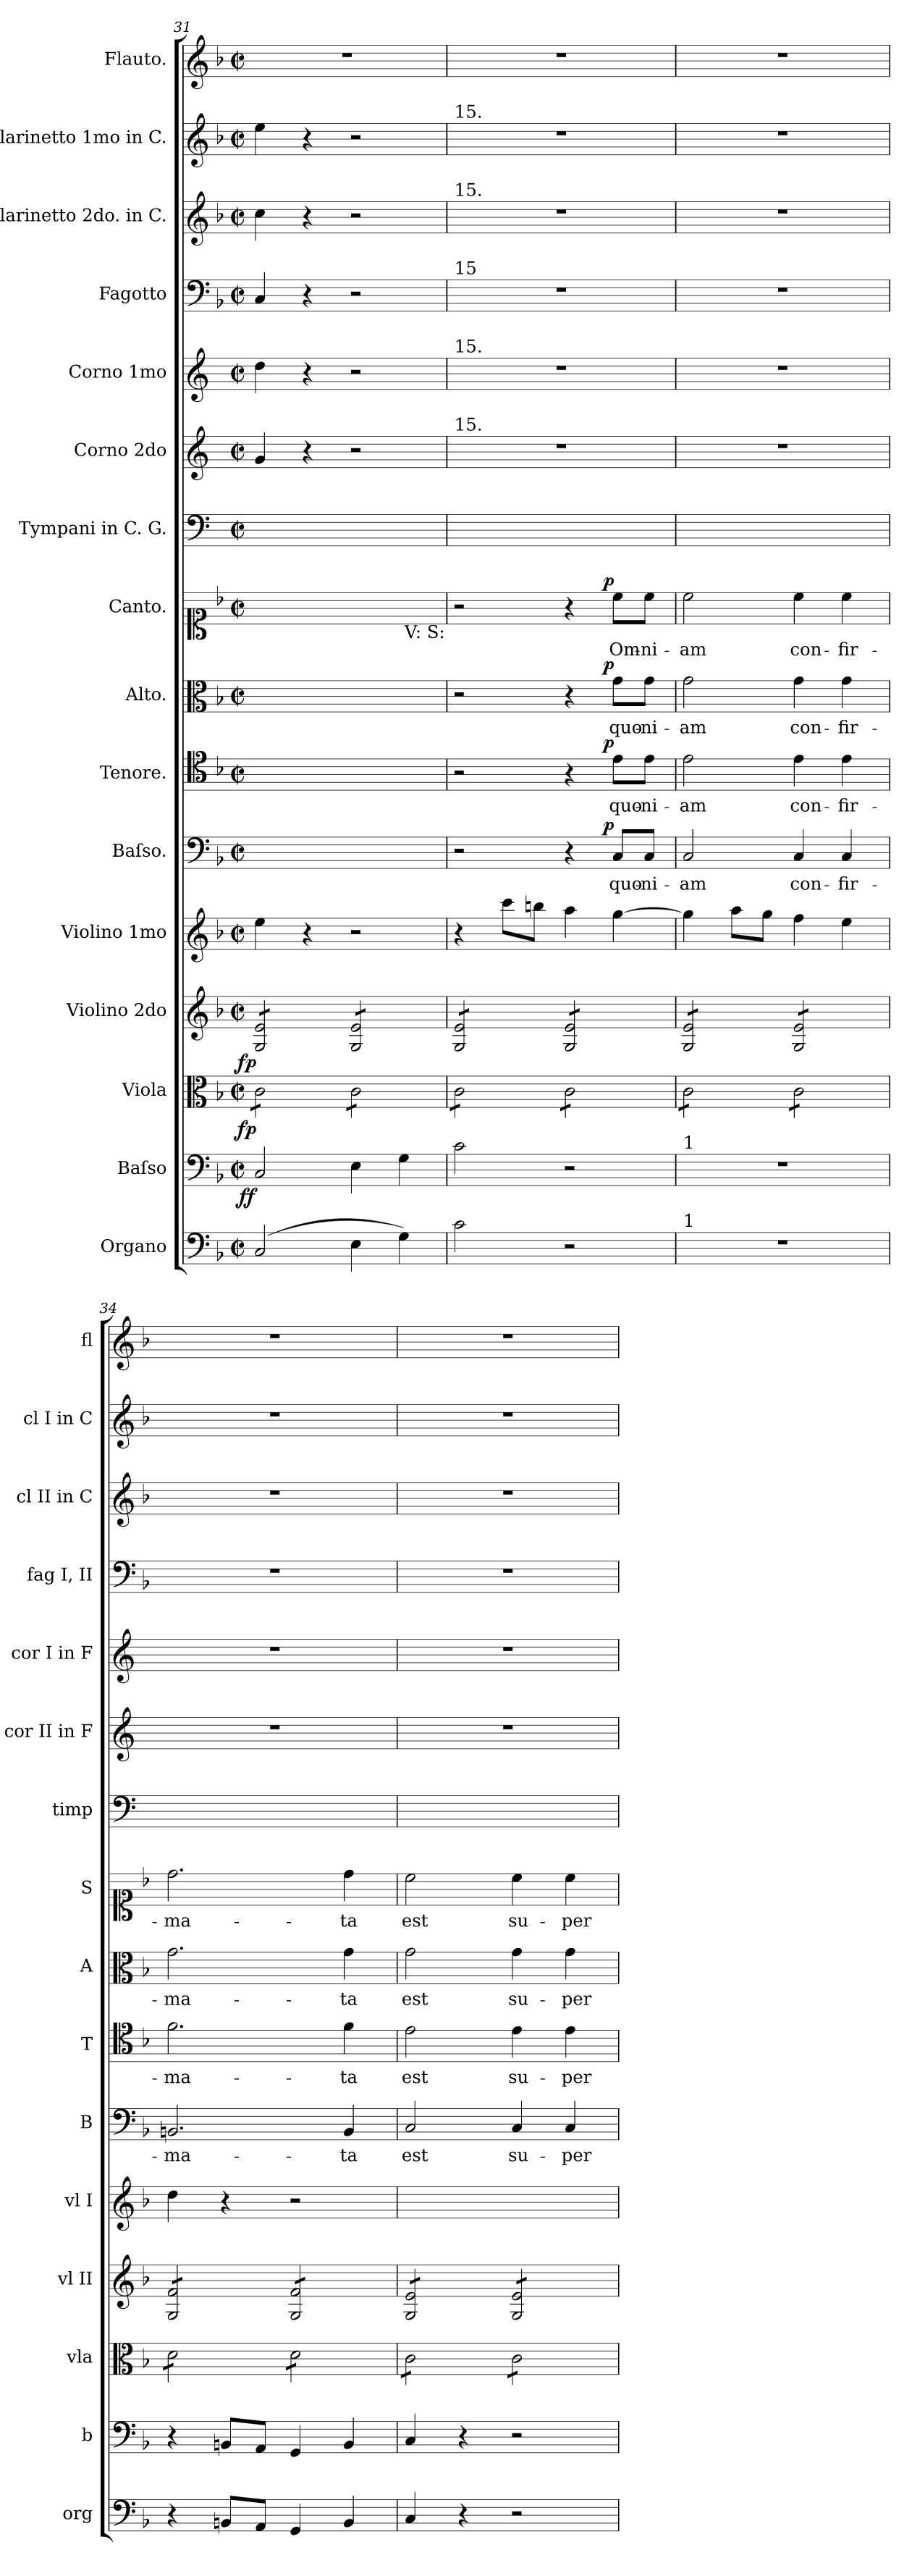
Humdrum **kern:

**kern	**kern	**dynam	**kern	**dynam	**kern	**dynam	**kern	**kern	**text	**dynam	**kern	**text	**dynam	**kern	**text	**dynam	**kern	**text	**dynam	**kern	**kern	**kern	**kern	**kern	**kern	**kern
*part16	*part15	*part15	*part14	*part14	*part13	*part13	*part12	*part11	*part11	*part11	*part10	*part10	*part10	*part9	*part9	*part9	*part8	*part8	*part8	*part7	*part6	*part5	*part4	*part3	*part2	*part1
*staff16	*staff15	*staff15	*staff14	*staff14	*staff13	*staff13	*staff12	*staff11	*staff11	*staff11	*staff10	*staff10	*staff10	*staff9	*staff9	*staff9	*staff8	*staff8	*staff8	*staff7	*staff6	*staff5	*staff4	*staff3	*staff2	*staff1
*I"Organo	*I"Baſso	*	*I"Viola	*	*I"Violino 2do	*	*I"Violino 1mo	*I"Baſso.	*	*	*I"Tenore.	*	*	*I"Alto.	*	*	*I"Canto.	*	*	*I"Tympani in C. G.	*I"Corno 2do	*I"Corno 1mo	*I"Fagotto	*I"Clarinetto 2do. in C.	*I"Clarinetto 1mo in C.	*I"Flauto.
*I'org	*I'b	*	*I'vla	*	*I'vl II	*	*I'vl I	*I'B	*	*	*I'T	*	*	*I'A	*	*	*I'S	*	*	*I'timp	*I'cor II in F	*I'cor I in F	*I'fag I, II	*I'cl II in C	*I'cl I in C	*I'fl
*clefF4	*clefF4	*	*clefC3	*	*clefG2	*	*clefG2	*clefF4	*	*	*clefC4	*	*	*clefC3	*	*	*clefC1	*	*	*clefF4	*clefG2	*clefG2	*clefF4	*clefG2	*clefG2	*clefG2
*	*	*	*	*	*	*	*	*	*	*	*	*	*	*	*	*	*	*	*	*	*ITrd4c7	*ITrd4c7	*	*	*	*
*k[b-]	*k[b-]	*	*k[b-]	*	*k[b-]	*	*k[b-]	*k[b-]	*	*	*k[b-]	*	*	*k[b-]	*	*	*k[b-]	*	*	*k[]	*k[b-]	*k[b-]	*k[b-]	*k[b-]	*k[b-]	*k[b-]
*F:	*F:	*	*F:	*	*F:	*	*F:	*F:	*	*	*F:	*	*	*F:	*	*	*F:	*	*	*	*	*	*F:	*F:	*F:	*F:
*M2/2	*M2/2	*	*M2/2	*	*M2/2	*	*M2/2	*M2/2	*	*	*M2/2	*	*	*M2/2	*	*	*M2/2	*	*	*M2/2	*M2/2	*M2/2	*M2/2	*M2/2	*M2/2	*M2/2
*met(c|)	*met(c|)	*	*met(c|)	*	*met(c|)	*	*met(c|)	*met(c|)	*	*	*met(c|)	*	*	*met(c|)	*	*	*met(c|)	*	*	*met(c|)	*met(c|)	*met(c|)	*met(c|)	*met(c|)	*met(c|)	*met(c|)
=31	=31	=31	=31	=31	=31	=31	=31	=31	=31	=31	=31	=31	=31	=31	=31	=31	=31	=31	=31	=31	=31	=31	=31	=31	=31	=31
!	!	!LO:DY:rj	!	!LO:DY:rj	!	!LO:DY:rj	!	!	!	!	!	!	!	!	!	!	!	!	!	!	!	!	!	!	!	!
*	*	*	*tremolo	*	*	*	*	*	*	*	*	*	*	*	*	*	*	*	*	*	*	*	*	*	*	*
*	*	*	*	*	*tremolo	*	*	*	*	*	*	*	*	*	*	*	*	*	*	*	*	*	*	*	*	*
(2C/	2C/	ff	8c\L	fp	8G/ 8e/L	fp	4ee\	1ryy	.	.	1ryy	.	.	1ryy	.	.	1ryy	.	.	1ryy	4c/	4g\	4C/	4cc\	4ee\	1r
.	.	.	8c\	.	8G/ 8e/	.	.	.	.	.	.	.	.	.	.	.	.	.	.	.	.	.	.	.	.	.
.	.	.	8c\	.	8G/ 8e/	.	4r	.	.	.	.	.	.	.	.	.	.	.	.	.	4r	4r	4r	4r	4r	.
.	.	.	8c\J	.	8G/ 8e/J	.	.	.	.	.	.	.	.	.	.	.	.	.	.	.	.	.	.	.	.	.
4E\	4E\	.	8c\L	.	8G/ 8e/L	.	2r	.	.	.	.	.	.	.	.	.	.	.	.	.	2r	2r	2r	2r	2r	.
.	.	.	8c\	.	8G/ 8e/	.	.	.	.	.	.	.	.	.	.	.	.	.	.	.	.	.	.	.	.	.
4G\)	4G\	.	8c\	.	8G/ 8e/	.	.	.	.	.	.	.	.	.	.	.	.	.	.	.	.	.	.	.	.	.
.	.	.	8c\J	.	8G/ 8e/J	.	.	.	.	.	.	.	.	.	.	.	.	.	.	.	.	.	.	.	.	.
!	!	!	!	!	!	!	!	!	!	!	!	!	!	!	!	!	!LO:TX:b:rj:t=V&colon; S&colon;	!	!	!	!	!	!	!	!	!
=32	=32	=32	=32	=32	=32	=32	=32	=32	=32	=32	=32	=32	=32	=32	=32	=32	=32	=32	=32	=32	=32	=32	=32	=32	=32	=32
!	!	!	!	!	!	!	!	!	!	!	!	!	!	!	!	!	!	!	!	!	!	!	!	!	!LO:TX:a:t=15.	!
!	!	!	!	!	!	!	!	!	!	!	!	!	!	!	!	!	!	!	!	!	!	!	!	!LO:TX:a:t=15.	!	!
!	!	!	!	!	!	!	!	!	!	!	!	!	!	!	!	!	!	!	!	!	!	!	!LO:TX:a:t=15	!	!	!
!	!	!	!	!	!	!	!	!	!	!	!	!	!	!	!	!	!	!	!	!	!	!LO:TX:a:t=15.	!	!	!	!
!	!	!	!	!	!	!	!	!	!	!	!	!	!	!	!	!	!	!	!	!	!LO:TX:a:t=15.	!	!	!	!	!
2c\	2c\	.	8c\L	.	8G/ 8e/L	.	4r	2r	.	.	2r	.	.	2r	.	.	2r	.	.	1ryy	1r	1r	1r	1r	1r	1r
.	.	.	8c\	.	8G/ 8e/	.	.	.	.	.	.	.	.	.	.	.	.	.	.	.	.	.	.	.	.	.
.	.	.	8c\	.	8G/ 8e/	.	8ccc\L	.	.	.	.	.	.	.	.	.	.	.	.	.	.	.	.	.	.	.
.	.	.	8c\J	.	8G/ 8e/J	.	8bbn\J	.	.	.	.	.	.	.	.	.	.	.	.	.	.	.	.	.	.	.
2r	2r	.	8c\L	.	8G/ 8e/L	.	4aa\	4r	.	.	4r	.	.	4r	.	.	4r	.	.	.	.	.	.	.	.	.
.	.	.	8c\	.	8G/ 8e/	.	.	.	.	.	.	.	.	.	.	.	.	.	.	.	.	.	.	.	.	.
!	!	!	!	!	!	!	!	!	!	!LO:DY:a:rj	!	!	!LO:DY:a:rj	!	!	!LO:DY:a:rj	!	!	!LO:DY:a:rj	!	!	!	!	!	!	!
.	.	.	8c\	.	8G/ 8e/	.	[4gg\	8C/L	quo-	p.	8e\L	quo-	p	8g\L	quo-	p	8cc\L	Om-	p.	.	.	.	.	.	.	.
.	.	.	8c\J	.	8G/ 8e/J	.	.	8C/J	-ni-	.	8e\J	-ni-	.	8g\J	-ni-	.	8cc\J	-ni-	.	.	.	.	.	.	.	.
=33	=33	=33	=33	=33	=33	=33	=33	=33	=33	=33	=33	=33	=33	=33	=33	=33	=33	=33	=33	=33	=33	=33	=33	=33	=33	=33
!	!LO:TX:a:t=1	!	!	!	!	!	!	!	!	!	!	!	!	!	!	!	!	!	!	!	!	!	!	!	!	!
!LO:TX:a:t=1	!	!	!	!	!	!	!	!	!	!	!	!	!	!	!	!	!	!	!	!	!	!	!	!	!	!
1r	1r	.	8c\L	.	8G/ 8e/L	.	4gg\]	2C/	-am	.	2e\	-am	.	2g\	-am	.	2cc\	-am	.	1ryy	1r	1r	1r	1r	1r	1r
.	.	.	8c\	.	8G/ 8e/	.	.	.	.	.	.	.	.	.	.	.	.	.	.	.	.	.	.	.	.	.
.	.	.	8c\	.	8G/ 8e/	.	8aa\L	.	.	.	.	.	.	.	.	.	.	.	.	.	.	.	.	.	.	.
.	.	.	8c\J	.	8G/ 8e/J	.	8gg\J	.	.	.	.	.	.	.	.	.	.	.	.	.	.	.	.	.	.	.
.	.	.	8c\L	.	8G/ 8e/L	.	4ff\	4C/	con-	.	4e\	con-	.	4g\	con-	.	4cc\	con-	.	.	.	.	.	.	.	.
.	.	.	8c\	.	8G/ 8e/	.	.	.	.	.	.	.	.	.	.	.	.	.	.	.	.	.	.	.	.	.
.	.	.	8c\	.	8G/ 8e/	.	4ee\	4C/	-fir-	.	4e\	-fir-	.	4g\	-fir-	.	4cc\	-fir-	.	.	.	.	.	.	.	.
.	.	.	8c\J	.	8G/ 8e/J	.	.	.	.	.	.	.	.	.	.	.	.	.	.	.	.	.	.	.	.	.
=34	=34	=34	=34	=34	=34	=34	=34	=34	=34	=34	=34	=34	=34	=34	=34	=34	=34	=34	=34	=34	=34	=34	=34	=34	=34	=34
4r	4r	.	8d\L	.	8G/ 8f/L	.	4dd\	2.BBn/	-ma-	.	2.f\	-ma-	.	2.g\	-ma-	.	2.dd\	-ma-	.	1ryy	1r	1r	1r	1r	1r	1r
.	.	.	8d\	.	8G/ 8f/	.	.	.	.	.	.	.	.	.	.	.	.	.	.	.	.	.	.	.	.	.
8BBn/L	8BBn/L	.	8d\	.	8G/ 8f/	.	4r	.	.	.	.	.	.	.	.	.	.	.	.	.	.	.	.	.	.	.
8AA/J	8AA/J	.	8d\J	.	8G/ 8f/J	.	.	.	.	.	.	.	.	.	.	.	.	.	.	.	.	.	.	.	.	.
4GG/	4GG/	.	8d\L	.	8G/ 8f/L	.	2r	.	.	.	.	.	.	.	.	.	.	.	.	.	.	.	.	.	.	.
.	.	.	8d\	.	8G/ 8f/	.	.	.	.	.	.	.	.	.	.	.	.	.	.	.	.	.	.	.	.	.
4BB/	4BB/	.	8d\	.	8G/ 8f/	.	.	4BB/	-ta	.	4f\	-ta	.	4g\	-ta	.	4dd\	-ta	.	.	.	.	.	.	.	.
.	.	.	8d\J	.	8G/ 8f/J	.	.	.	.	.	.	.	.	.	.	.	.	.	.	.	.	.	.	.	.	.
=35	=35	=35	=35	=35	=35	=35	=35	=35	=35	=35	=35	=35	=35	=35	=35	=35	=35	=35	=35	=35	=35	=35	=35	=35	=35	=35
4C/	4C/	.	8c\L	.	8G/ 8e/L	.	1ryy	2C/	est	.	2e\	est	.	2g\	est	.	2cc\	est	.	1ryy	1r	1r	1r	1r	1r	1r
.	.	.	8c\	.	8G/ 8e/	.	.	.	.	.	.	.	.	.	.	.	.	.	.	.	.	.	.	.	.	.
4r	4r	.	8c\	.	8G/ 8e/	.	.	.	.	.	.	.	.	.	.	.	.	.	.	.	.	.	.	.	.	.
.	.	.	8c\J	.	8G/ 8e/J	.	.	.	.	.	.	.	.	.	.	.	.	.	.	.	.	.	.	.	.	.
2r	2r	.	8c\L	.	8G/ 8e/L	.	.	4C/	su-	.	4e\	su-	.	4g\	su-	.	4cc\	su-	.	.	.	.	.	.	.	.
.	.	.	8c\	.	8G/ 8e/	.	.	.	.	.	.	.	.	.	.	.	.	.	.	.	.	.	.	.	.	.
.	.	.	8c\	.	8G/ 8e/	.	.	4C/	-per	.	4e\	-per	.	4g\	-per	.	4cc\	-per	.	.	.	.	.	.	.	.
.	.	.	8c\J	.	8G/ 8e/J	.	.	.	.	.	.	.	.	.	.	.	.	.	.	.	.	.	.	.	.	.
*	*	*	*	*	*Xtremolo	*	*	*	*	*	*	*	*	*	*	*	*	*	*	*	*	*	*	*	*	*
*	*	*	*Xtremolo	*	*	*	*	*	*	*	*	*	*	*	*	*	*	*	*	*	*	*	*	*	*	*
=	=	=	=	=	=	=	=	=	=	=	=	=	=	=	=	=	=	=	=	=	=	=	=	=	=	=
*-	*-	*-	*-	*-	*-	*-	*-	*-	*-	*-	*-	*-	*-	*-	*-	*-	*-	*-	*-	*-	*-	*-	*-	*-	*-	*-
